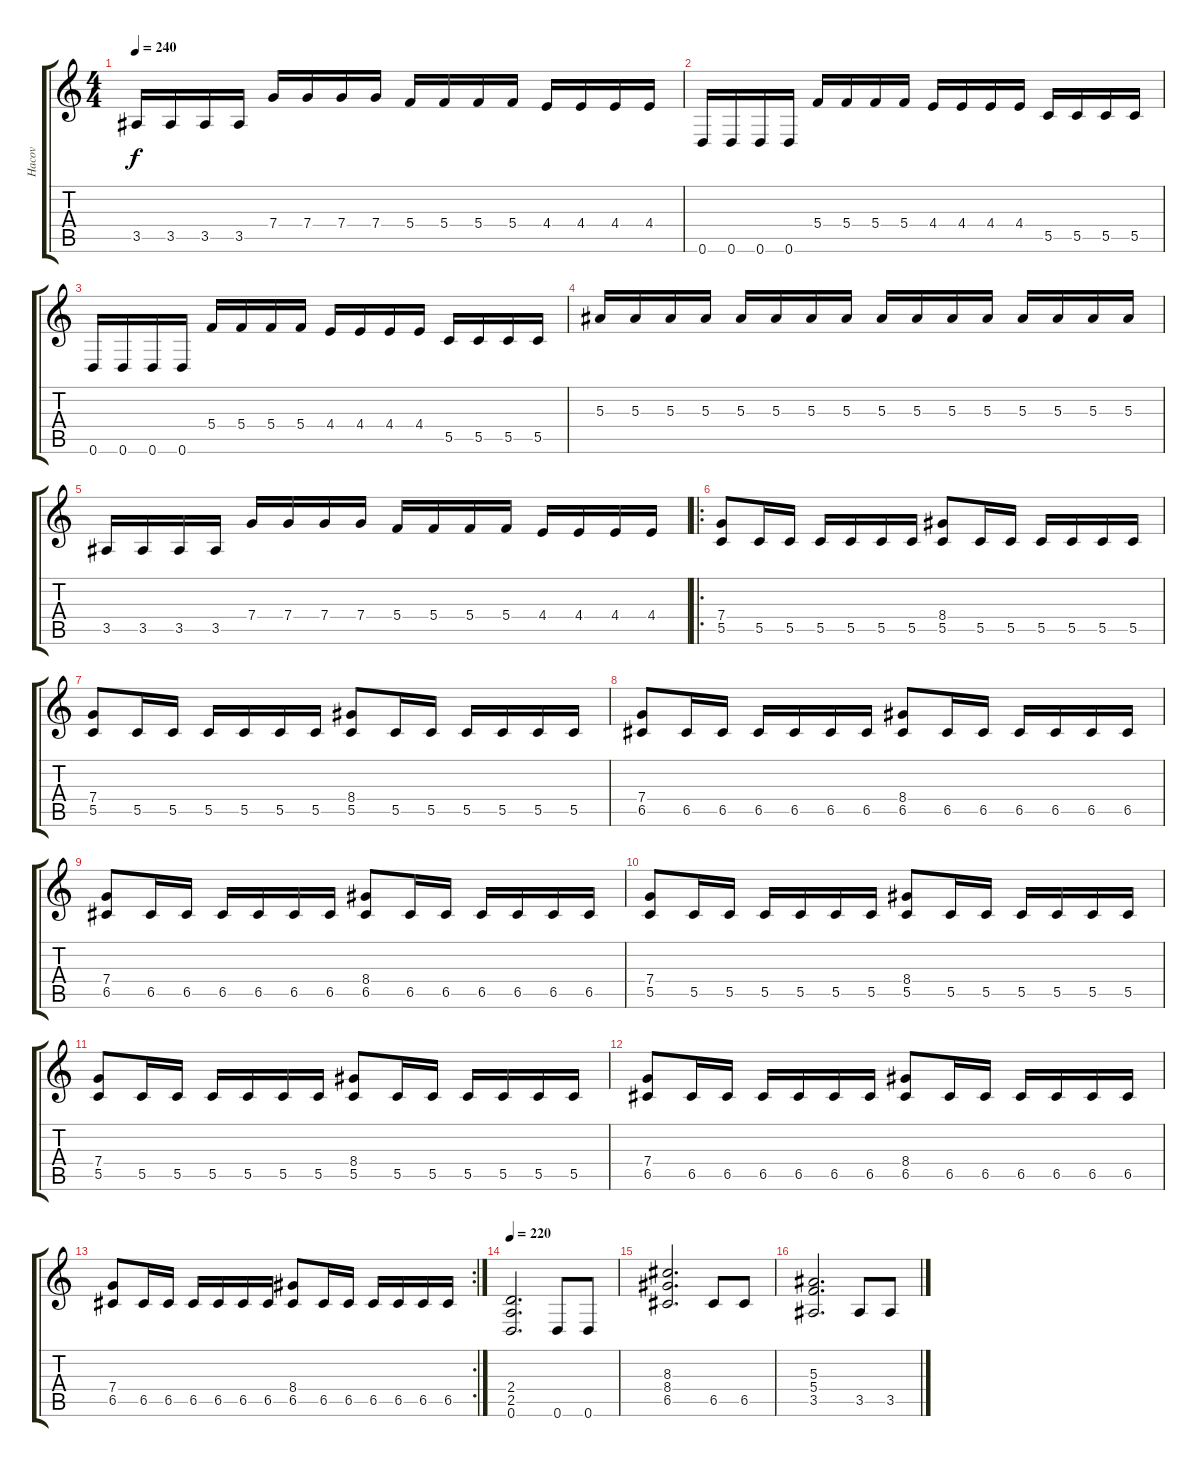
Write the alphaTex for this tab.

\track ("Hacov" "Hacov") {instrument distortionguitar}
\staff {score tabs}
\tuning (D4 A3 F3 C3 G2 D2) {hide}
\ts (4 4)
\tempo 240
\clef g2
\ks c
3.5.16{dy f} 3.5.16 3.5.16 3.5.16 7.4.16 7.4.16 7.4.16 7.4.16 5.4.16 5.4.16 5.4.16 5.4.16 4.4.16 4.4.16 4.4.16 4.4.16 |
0.6.16 0.6.16 0.6.16 0.6.16 5.4.16 5.4.16 5.4.16 5.4.16 4.4.16 4.4.16 4.4.16 4.4.16 5.5.16 5.5.16 5.5.16 5.5.16 |
0.6.16 0.6.16 0.6.16 0.6.16 5.4.16 5.4.16 5.4.16 5.4.16 4.4.16 4.4.16 4.4.16 4.4.16 5.5.16 5.5.16 5.5.16 5.5.16 |
5.3.16 5.3.16 5.3.16 5.3.16 5.3.16 5.3.16 5.3.16 5.3.16 5.3.16 5.3.16 5.3.16 5.3.16 5.3.16 5.3.16 5.3.16 5.3.16 |
3.5.16 3.5.16 3.5.16 3.5.16 7.4.16 7.4.16 7.4.16 7.4.16 5.4.16 5.4.16 5.4.16 5.4.16 4.4.16 4.4.16 4.4.16 4.4.16 |
\ro
(7.4 5.5).8 5.5.16 5.5.16 5.5.16 5.5.16 5.5.16 5.5.16 (8.4 5.5).8 5.5.16 5.5.16 5.5.16 5.5.16 5.5.16 5.5.16 |
(7.4 5.5).8 5.5.16 5.5.16 5.5.16 5.5.16 5.5.16 5.5.16 (8.4 5.5).8 5.5.16 5.5.16 5.5.16 5.5.16 5.5.16 5.5.16 |
(7.4 6.5).8 6.5.16 6.5.16 6.5.16 6.5.16 6.5.16 6.5.16 (8.4 6.5).8 6.5.16 6.5.16 6.5.16 6.5.16 6.5.16 6.5.16 |
(7.4 6.5).8 6.5.16 6.5.16 6.5.16 6.5.16 6.5.16 6.5.16 (8.4 6.5).8 6.5.16 6.5.16 6.5.16 6.5.16 6.5.16 6.5.16 |
(7.4 5.5).8 5.5.16 5.5.16 5.5.16 5.5.16 5.5.16 5.5.16 (8.4 5.5).8 5.5.16 5.5.16 5.5.16 5.5.16 5.5.16 5.5.16 |
(7.4 5.5).8 5.5.16 5.5.16 5.5.16 5.5.16 5.5.16 5.5.16 (8.4 5.5).8 5.5.16 5.5.16 5.5.16 5.5.16 5.5.16 5.5.16 |
(7.4 6.5).8 6.5.16 6.5.16 6.5.16 6.5.16 6.5.16 6.5.16 (8.4 6.5).8 6.5.16 6.5.16 6.5.16 6.5.16 6.5.16 6.5.16 |
\rc 2
(7.4 6.5).8 6.5.16 6.5.16 6.5.16 6.5.16 6.5.16 6.5.16 (8.4 6.5).8 6.5.16 6.5.16 6.5.16 6.5.16 6.5.16 6.5.16 |
\tempo 220
(2.4 2.5 0.6).2{d} 0.6.8 0.6.8 |
(8.3 8.4 6.5).2{d} 6.5.8 6.5.8 |
(5.3 5.4 3.5).2{d} 3.5.8 3.5.8
